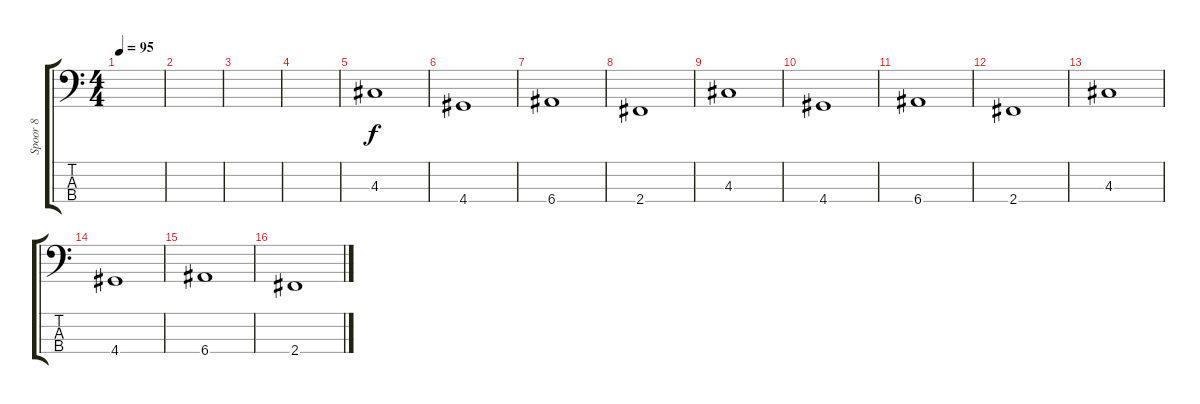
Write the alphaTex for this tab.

\track ("Spoor 8" "Spoor 8") {instrument electricbassfinger}
\staff {score tabs}
\tuning (G2 D2 A1 E1) {hide}
\ts (4 4)
\tempo 95
\clef f4
\ks c
|
|
|
|
4.3.1 |
4.4.1 |
6.4.1 |
2.4.1 |
4.3.1 |
4.4.1 |
6.4.1 |
2.4.1 |
4.3.1 |
4.4.1 |
6.4.1 |
2.4.1
